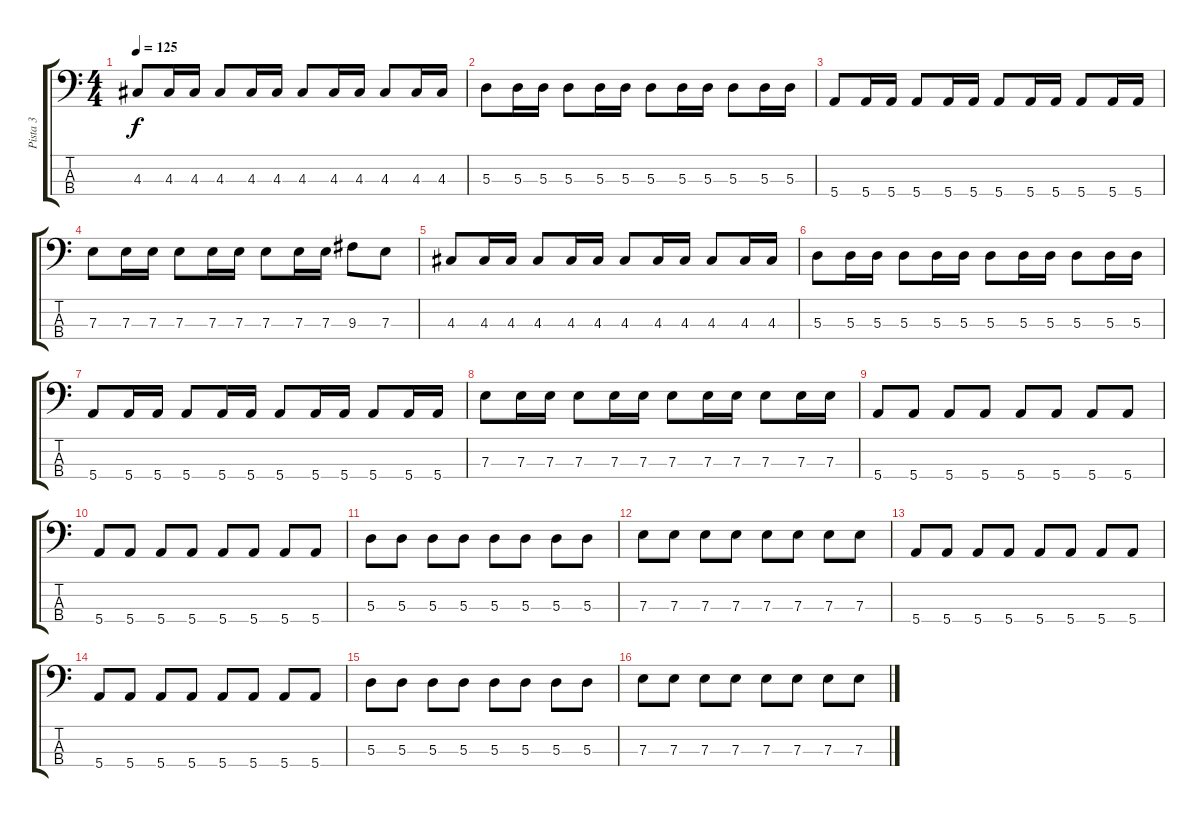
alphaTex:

\track ("Pista 3" "Pista 3") {instrument electricbassfinger}
\staff {score tabs}
\tuning (G2 D2 A1 E1) {hide}
\ts (4 4)
\tempo 125
\clef f4
\ks c
4.3.8{dy f instrument electricbassfinger} 4.3.16 4.3.16 4.3.8 4.3.16 4.3.16 4.3.8 4.3.16 4.3.16 4.3.8 4.3.16 4.3.16 |
5.3.8 5.3.16 5.3.16 5.3.8 5.3.16 5.3.16 5.3.8 5.3.16 5.3.16 5.3.8 5.3.16 5.3.16 |
5.4.8 5.4.16 5.4.16 5.4.8 5.4.16 5.4.16 5.4.8 5.4.16 5.4.16 5.4.8 5.4.16 5.4.16 |
7.3.8 7.3.16 7.3.16 7.3.8 7.3.16 7.3.16 7.3.8 7.3.16 7.3.16 9.3.8 7.3.8 |
4.3.8 4.3.16 4.3.16 4.3.8 4.3.16 4.3.16 4.3.8 4.3.16 4.3.16 4.3.8 4.3.16 4.3.16 |
5.3.8 5.3.16 5.3.16 5.3.8 5.3.16 5.3.16 5.3.8 5.3.16 5.3.16 5.3.8 5.3.16 5.3.16 |
5.4.8 5.4.16 5.4.16 5.4.8 5.4.16 5.4.16 5.4.8 5.4.16 5.4.16 5.4.8 5.4.16 5.4.16 |
7.3.8 7.3.16 7.3.16 7.3.8 7.3.16 7.3.16 7.3.8 7.3.16 7.3.16 7.3.8 7.3.16 7.3.16 |
5.4.8 5.4.8 5.4.8 5.4.8 5.4.8 5.4.8 5.4.8 5.4.8 |
5.4.8 5.4.8 5.4.8 5.4.8 5.4.8 5.4.8 5.4.8 5.4.8 |
5.3.8 5.3.8 5.3.8 5.3.8 5.3.8 5.3.8 5.3.8 5.3.8 |
7.3.8 7.3.8 7.3.8 7.3.8 7.3.8 7.3.8 7.3.8 7.3.8 |
5.4.8 5.4.8 5.4.8 5.4.8 5.4.8 5.4.8 5.4.8 5.4.8 |
5.4.8 5.4.8 5.4.8 5.4.8 5.4.8 5.4.8 5.4.8 5.4.8 |
5.3.8 5.3.8 5.3.8 5.3.8 5.3.8 5.3.8 5.3.8 5.3.8 |
7.3.8 7.3.8 7.3.8 7.3.8 7.3.8 7.3.8 7.3.8 7.3.8
